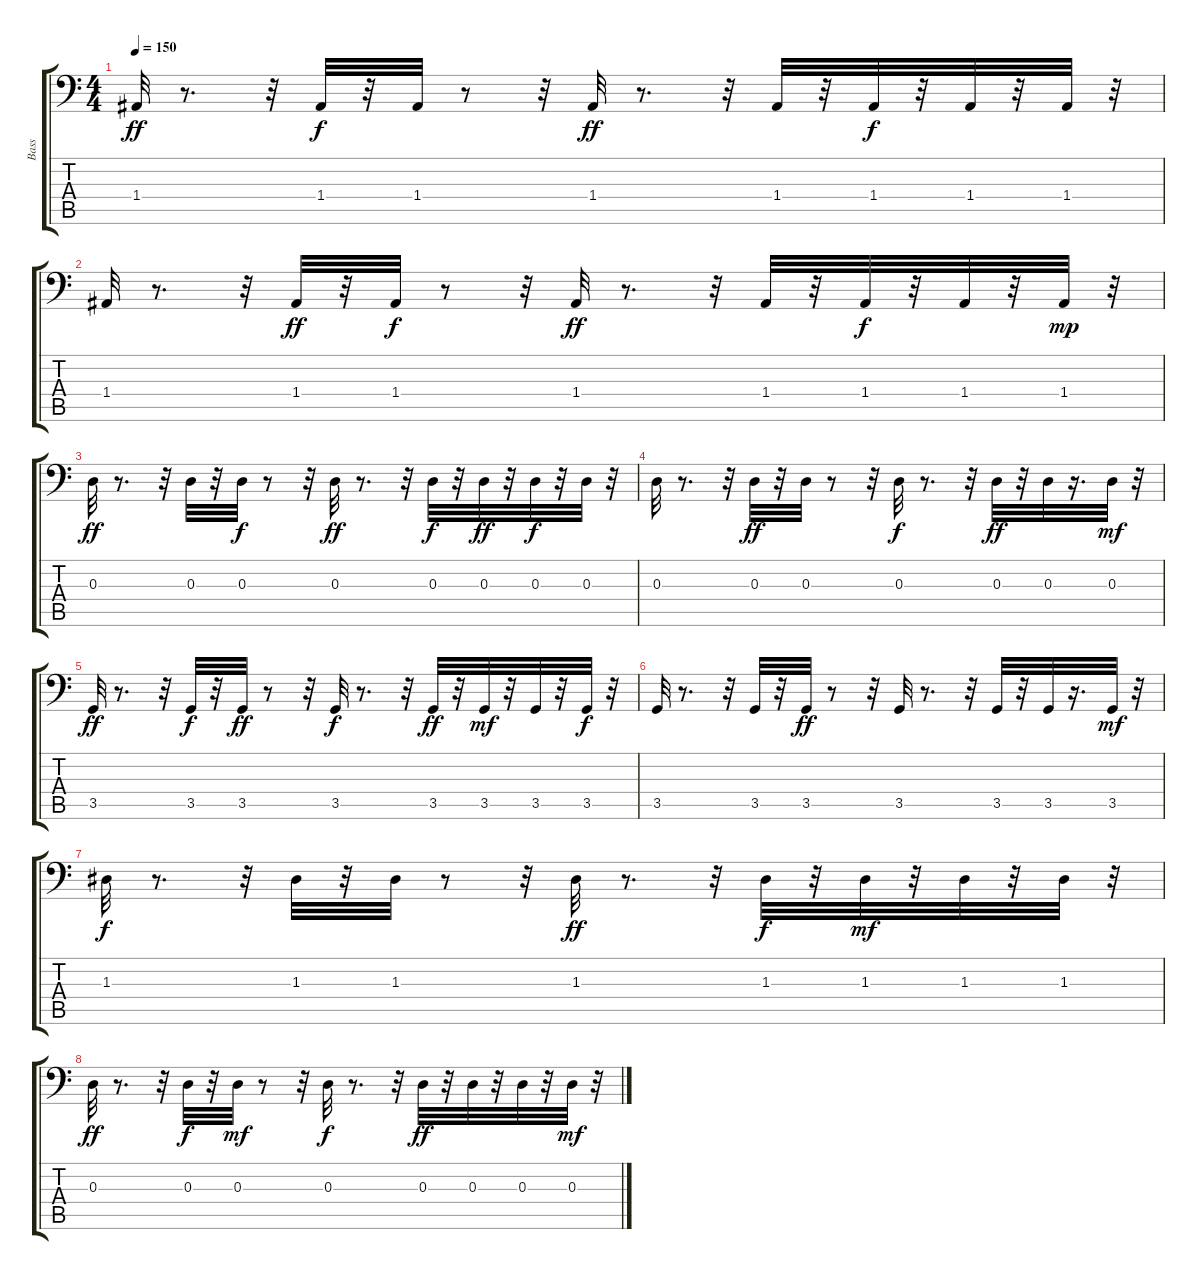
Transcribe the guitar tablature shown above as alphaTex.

\track ("Bass" "Bass") {instrument electricbassfinger}
\staff {score tabs}
\tuning (C3 G2 D2 A1 E1 B0) {hide}
\ts (4 4)
\tempo 150
\clef f4
\ks c
1.4.32{dy ff} r.8{d} r.32 1.4.32{dy f} r.32 1.4.32 r.8 r.32 1.4.32{dy ff} r.8{d} r.32 1.4.32 r.32 1.4.32{dy f} r.32 1.4.32 r.32 1.4.32 r.32 |
1.4.32 r.8{d} r.32 1.4.32{dy ff} r.32 1.4.32{dy f} r.8 r.32 1.4.32{dy ff} r.8{d} r.32 1.4.32 r.32 1.4.32{dy f} r.32 1.4.32 r.32 1.4.32{dy mp} r.32 |
0.3.32{dy ff} r.8{d} r.32 0.3.32 r.32 0.3.32{dy f} r.8 r.32 0.3.32{dy ff} r.8{d} r.32 0.3.32{dy f} r.32 0.3.32{dy ff} r.32 0.3.32{dy f} r.32 0.3.32 r.32 |
0.3.32 r.8{d} r.32 0.3.32{dy ff} r.32 0.3.32 r.8 r.32 0.3.32{dy f} r.8{d} r.32 0.3.32{dy ff} r.32 0.3.32 r.16{d} 0.3.32{dy mf} r.32 |
3.5.32{dy ff} r.8{d} r.32 3.5.32{dy f} r.32 3.5.32{dy ff} r.8 r.32 3.5.32{dy f} r.8{d} r.32 3.5.32{dy ff} r.32 3.5.32{dy mf} r.32 3.5.32 r.32 3.5.32{dy f} r.32 |
3.5.32 r.8{d} r.32 3.5.32 r.32 3.5.32{dy ff} r.8 r.32 3.5.32 r.8{d} r.32 3.5.32 r.32 3.5.32 r.16{d} 3.5.32{dy mf} r.32 |
1.3.32{dy f} r.8{d} r.32 1.3.32 r.32 1.3.32 r.8 r.32 1.3.32{dy ff} r.8{d} r.32 1.3.32{dy f} r.32 1.3.32{dy mf} r.32 1.3.32 r.32 1.3.32 r.32 |
0.3.32{dy ff} r.8{d} r.32 0.3.32{dy f} r.32 0.3.32{dy mf} r.8 r.32 0.3.32{dy f} r.8{d} r.32 0.3.32{dy ff} r.32 0.3.32 r.32 0.3.32 r.32 0.3.32{dy mf} r.32
